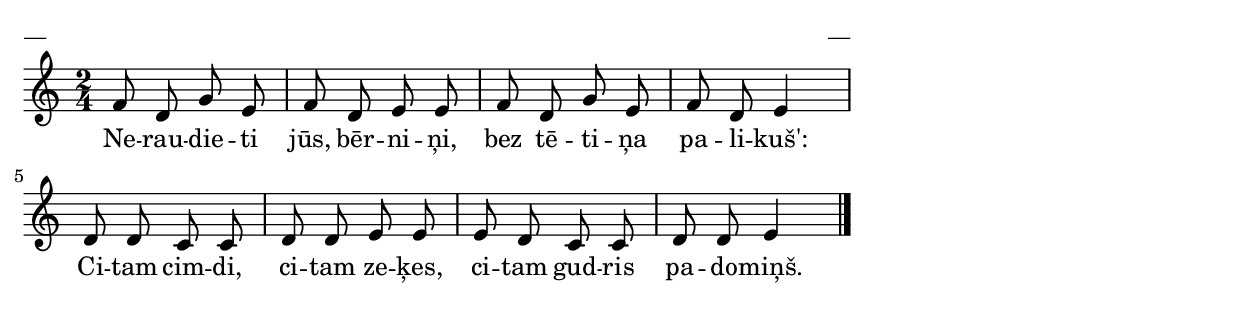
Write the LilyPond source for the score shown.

\version "2.13.16"
%\header {
%    title = "Neraudieti jūs, bērniņi",AA lapas, bēres
%}
\paper {
line-width = 14\cm
left-margin = 0.4\cm
between-system-padding = 0.1\cm
between-system-space = 0.1\cm
}
\layout {
indent = #0
ragged-last = ##f
}

voiceA = \relative c' {
\clef "treble"
\key a \minor
\time 2/4
f8 d g e |
f8 d e e |
f8 d g e |
f8 d e4 |
d8 d c c |
d8 d e e |
e8 d c c |
d8 d e4 |
\bar "|."
} 

lyricA = \lyricmode {
Ne -- rau -- die -- ti jūs, bēr -- ni -- ņi, bez tē -- ti -- ņa pa -- li -- kuš':
Ci -- tam cim -- di, ci -- tam ze -- ķes, ci -- tam gud -- ris pa -- do -- miņš.
} 

fullScore = <<
\new Staff {
<<
\new Voice = "voiceA" { \oneVoice \autoBeamOff \voiceA }
\lyricsto "voiceA" \new Lyrics \lyricA
>>
}
>>

\score {
\fullScore
\header { piece = "__" opus = "__" }
}
\markup { \with-color #(x11-color 'white) \sans \smaller "__" }
\score {
\unfoldRepeats
\fullScore
\midi {
\context { \Staff \remove "Staff_performer" }
\context { \Voice \consists "Staff_performer" }
}
}


